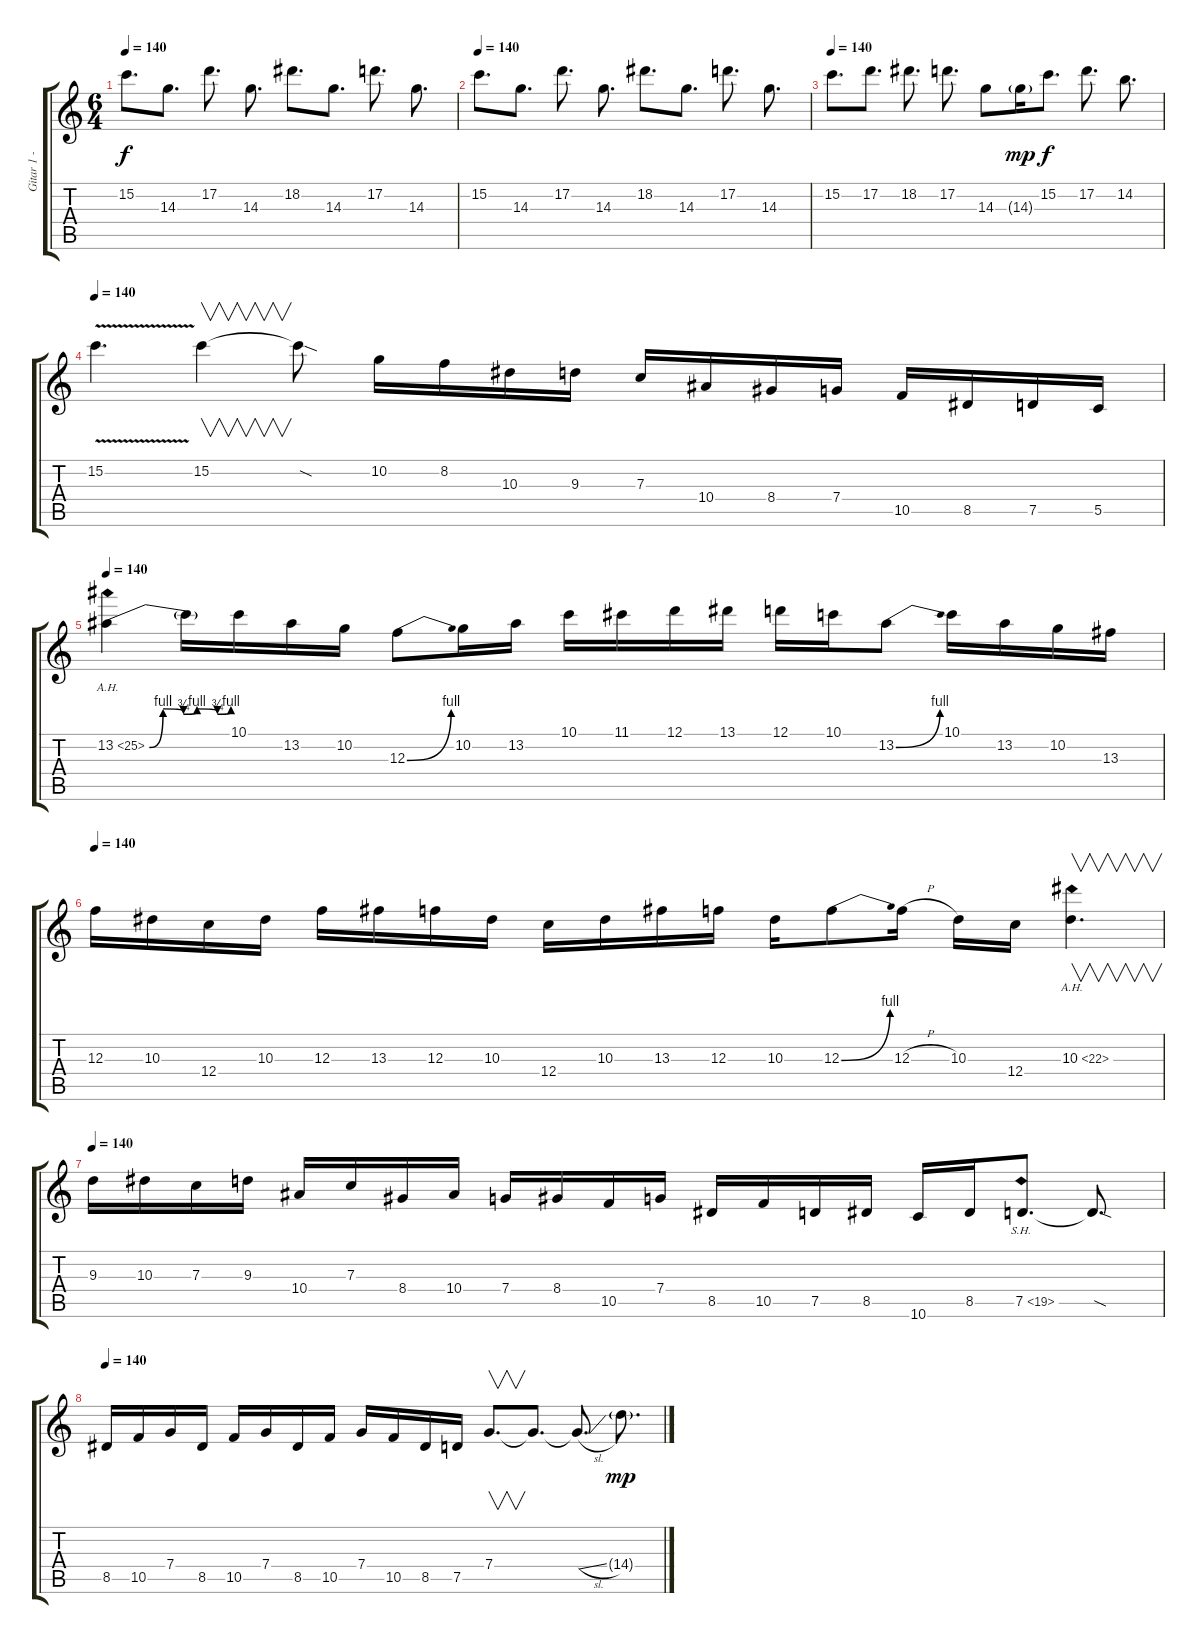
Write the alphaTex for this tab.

\track ("Gitar 1 - Volkan" "Gitar 1 - ") {instrument distortionguitar}
\staff {score tabs}
\tuning (D4 A3 F3 C3 G2 D2) {hide}
\ts (6 4)
\tempo 140
\clef g2
\ks c
15.2.8{d dy f} 14.3.8{d} 17.2.8{d} 14.3.8{d} 18.2.8{d} 14.3.8{d} 17.2.8{d} 14.3.8{d} |
\tempo 140
15.2.8{d} 14.3.8{d} 17.2.8{d} 14.3.8{d} 18.2.8{d} 14.3.8{d} 17.2.8{d} 14.3.8{d} |
\tempo 140
15.2.8{d} 17.2.8{d} 18.2.8{d} 17.2.8{d} 14.3.8 14.3{g}.16{dy mp} 15.2.8{d dy f} 17.2.8{d} 14.2.8{d} |
\tempo 140
15.2{v}.4{d} 15.2.4{v} 15.2{sod t}.8 10.2.16 8.2.16 10.3.16 9.3.16 7.3.16 10.4.16 8.4.16 7.4.16 10.5.16 8.5.16 7.5.16 5.5.16 |
\tempo 140
13.2{be (custom 0 0 10 4 25 3 35 4 50 3 60 4) ah 12}.4 13.2{t}.16 10.1.16 13.2.16 10.2.16 12.3{be (bend 0 0 60 4)}.8 10.2.16 13.2.16 10.1.16 11.1.16 12.1.16 13.1.16 12.1.16 10.1.16 13.2{be (bend 0 0 60 4)}.8 10.1.16 13.2.16 10.2.16 13.3.16 |
\tempo 140
12.3.16 10.3.16 12.4.16 10.3.16 12.3.16 13.3.16 12.3.16 10.3.16 12.4.16 10.3.16 13.3.16 12.3.16 10.3.16 12.3{be (bend 0 0 60 4)}.8 12.3{h}.16 10.3.16 12.4.16 10.3{ah 12}.4{v d} |
\tempo 140
9.3.16 10.3.16 7.3.16 9.3.16 10.4.16 7.3.16 8.4.16 10.4.16 7.4.16 8.4.16 10.5.16 7.4.16 8.5.16 10.5.16 7.5.16 8.5.16 10.6.16 8.5.16 7.5{sh 12}.8{d} 7.5{sod t}.8{d} |
\tempo 140
8.5.16 10.5.16 7.4.16 8.5.16 10.5.16 7.4.16 8.5.16 10.5.16 7.4.16 10.5.16 8.5.16 7.5.16 7.4.8{v d} 7.4{t}.8{d} 7.4{sl t}.8{d} 14.4{g}.8{d dy mp}
